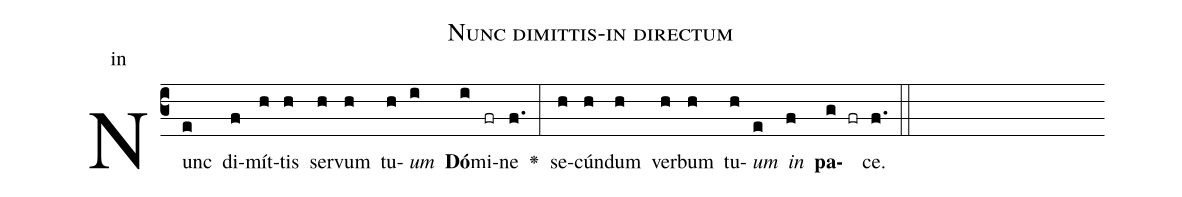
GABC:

name: Nunc dimittis-in directum;
annotation: in;
%%
(c3)Nunc(e) di(f)mít(h)tis(h) ser(h)vum(h) tu(h)<i>um</i>(i) <b>Dó</b>(i)mi(fr)ne(f.) <v>\greheightstar</v>(:) se(h)cún(h)dum(h) ver(h)bum(h) tu(h)<i>um</i>(e) <i>in</i>(f) <b>pa</b>(g fr)ce.(f.) (::)
